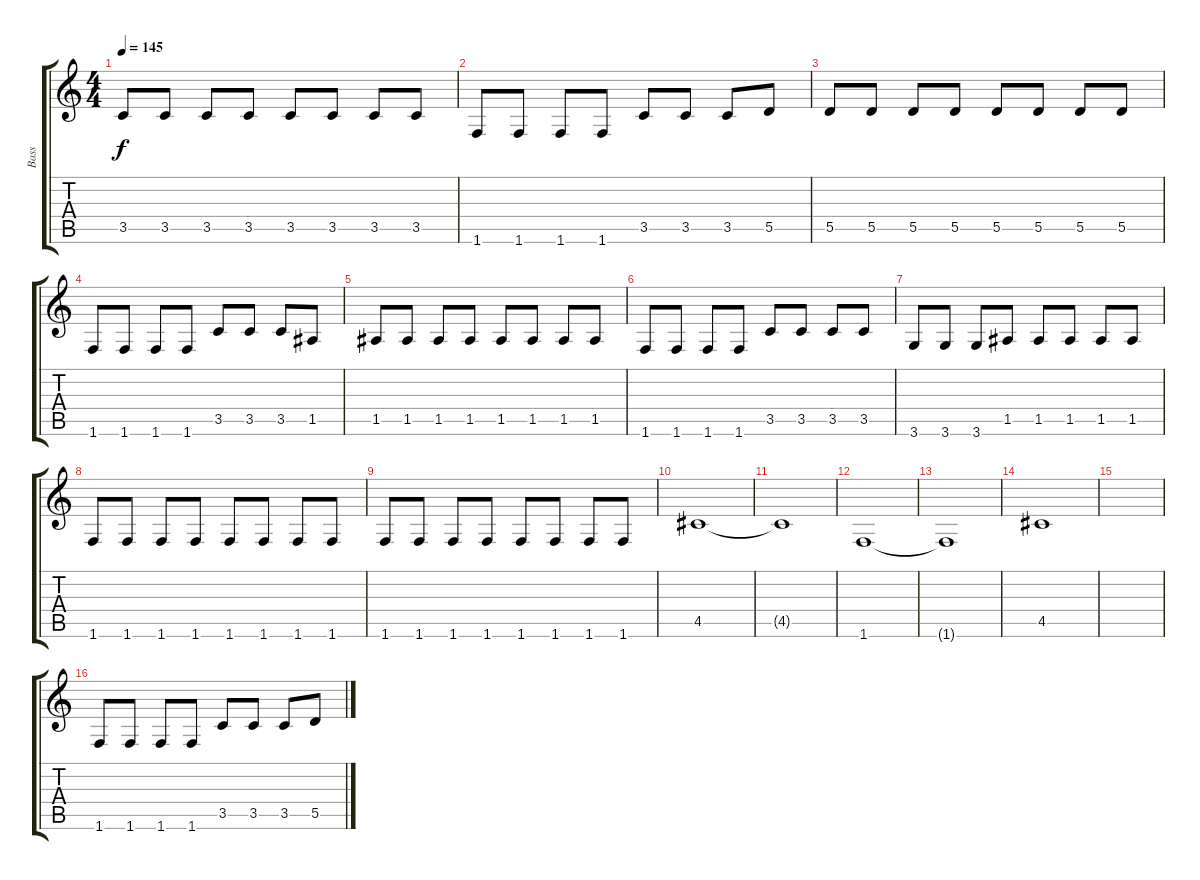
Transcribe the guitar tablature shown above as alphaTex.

\track ("Bass" "Bass") {instrument electricbassfinger}
\staff {score tabs}
\tuning (E4 B3 G3 D3 A2 E2) {hide}
\ts (4 4)
\tempo 145
\clef g2
\ks c
3.5.8{dy f} 3.5.8 3.5.8 3.5.8 3.5.8 3.5.8 3.5.8 3.5.8 |
1.6.8 1.6.8 1.6.8 1.6.8 3.5.8 3.5.8 3.5.8 5.5.8 |
5.5.8 5.5.8 5.5.8 5.5.8 5.5.8 5.5.8 5.5.8 5.5.8 |
1.6.8 1.6.8 1.6.8 1.6.8 3.5.8 3.5.8 3.5.8 1.5.8 |
1.5.8 1.5.8 1.5.8 1.5.8 1.5.8 1.5.8 1.5.8 1.5.8 |
1.6.8 1.6.8 1.6.8 1.6.8 3.5.8 3.5.8 3.5.8 3.5.8 |
3.6.8 3.6.8 3.6.8 1.5.8 1.5.8 1.5.8 1.5.8 1.5.8 |
1.6.8 1.6.8 1.6.8 1.6.8 1.6.8 1.6.8 1.6.8 1.6.8 |
1.6.8 1.6.8 1.6.8 1.6.8 1.6.8 1.6.8 1.6.8 1.6.8 |
4.5.1 |
4.5{t}.1 |
1.6.1 |
1.6{t}.1 |
4.5.1 |
|
1.6.8 1.6.8 1.6.8 1.6.8 3.5.8 3.5.8 3.5.8 5.5.8
